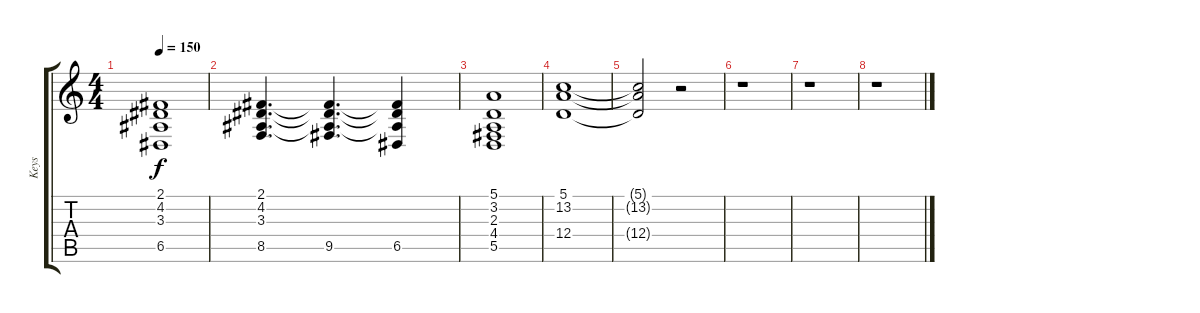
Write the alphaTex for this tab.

\track ("Keys" "Keys") {instrument stringensemble1}
\staff {score tabs}
\tuning (E4 B3 G3 D3 A2 E2) {hide}
\ts (4 4)
\tempo 150
\clef g2
\ks c
(2.1 4.2 3.3 6.5).1{dy f} |
(2.1 4.2 3.3 8.5).4{d} (2.1{t} 4.2{t} 3.3{t} 9.5).4{d} (2.1{t} 4.2{t} 3.3{t} 6.5).4 |
(5.1 3.2 2.3 4.4 5.5).1 |
(5.1 13.2 12.4).1 |
(5.1{t} 13.2{t} 12.4{t}).2 r.2 |
r.1 |
r.1 |
r.1
